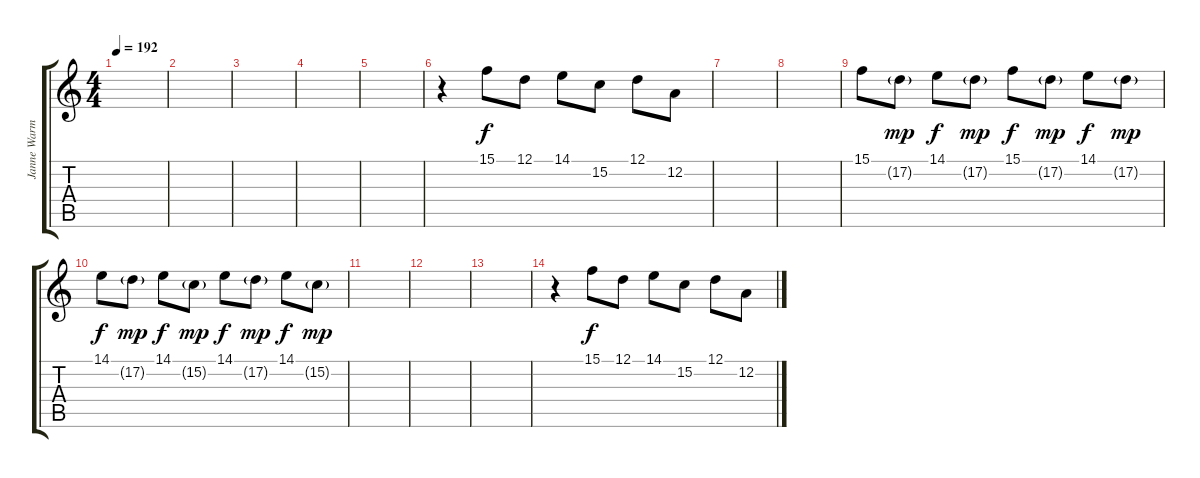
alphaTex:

\track ("Janne Warman" "Janne Warm") {instrument stringensemble1}
\staff {score tabs}
\tuning (D4 A3 F3 C3 G2 D2) {hide}
\ts (4 4)
\tempo 192
\clef g2
\ks c
|
|
|
|
|
r.4 15.1.8{dy f} 12.1.8 14.1.8 15.2.8 12.1.8 12.2.8 |
|
|
15.1.8 17.2{g}.8{dy mp} 14.1.8{dy f} 17.2{g}.8{dy mp} 15.1.8{dy f} 17.2{g}.8{dy mp} 14.1.8{dy f} 17.2{g}.8{dy mp} |
14.1.8{dy f} 17.2{g}.8{dy mp} 14.1.8{dy f} 15.2{g}.8{dy mp} 14.1.8{dy f} 17.2{g}.8{dy mp} 14.1.8{dy f} 15.2{g}.8{dy mp} |
|
|
|
r.4 15.1.8{dy f} 12.1.8 14.1.8 15.2.8 12.1.8 12.2.8
